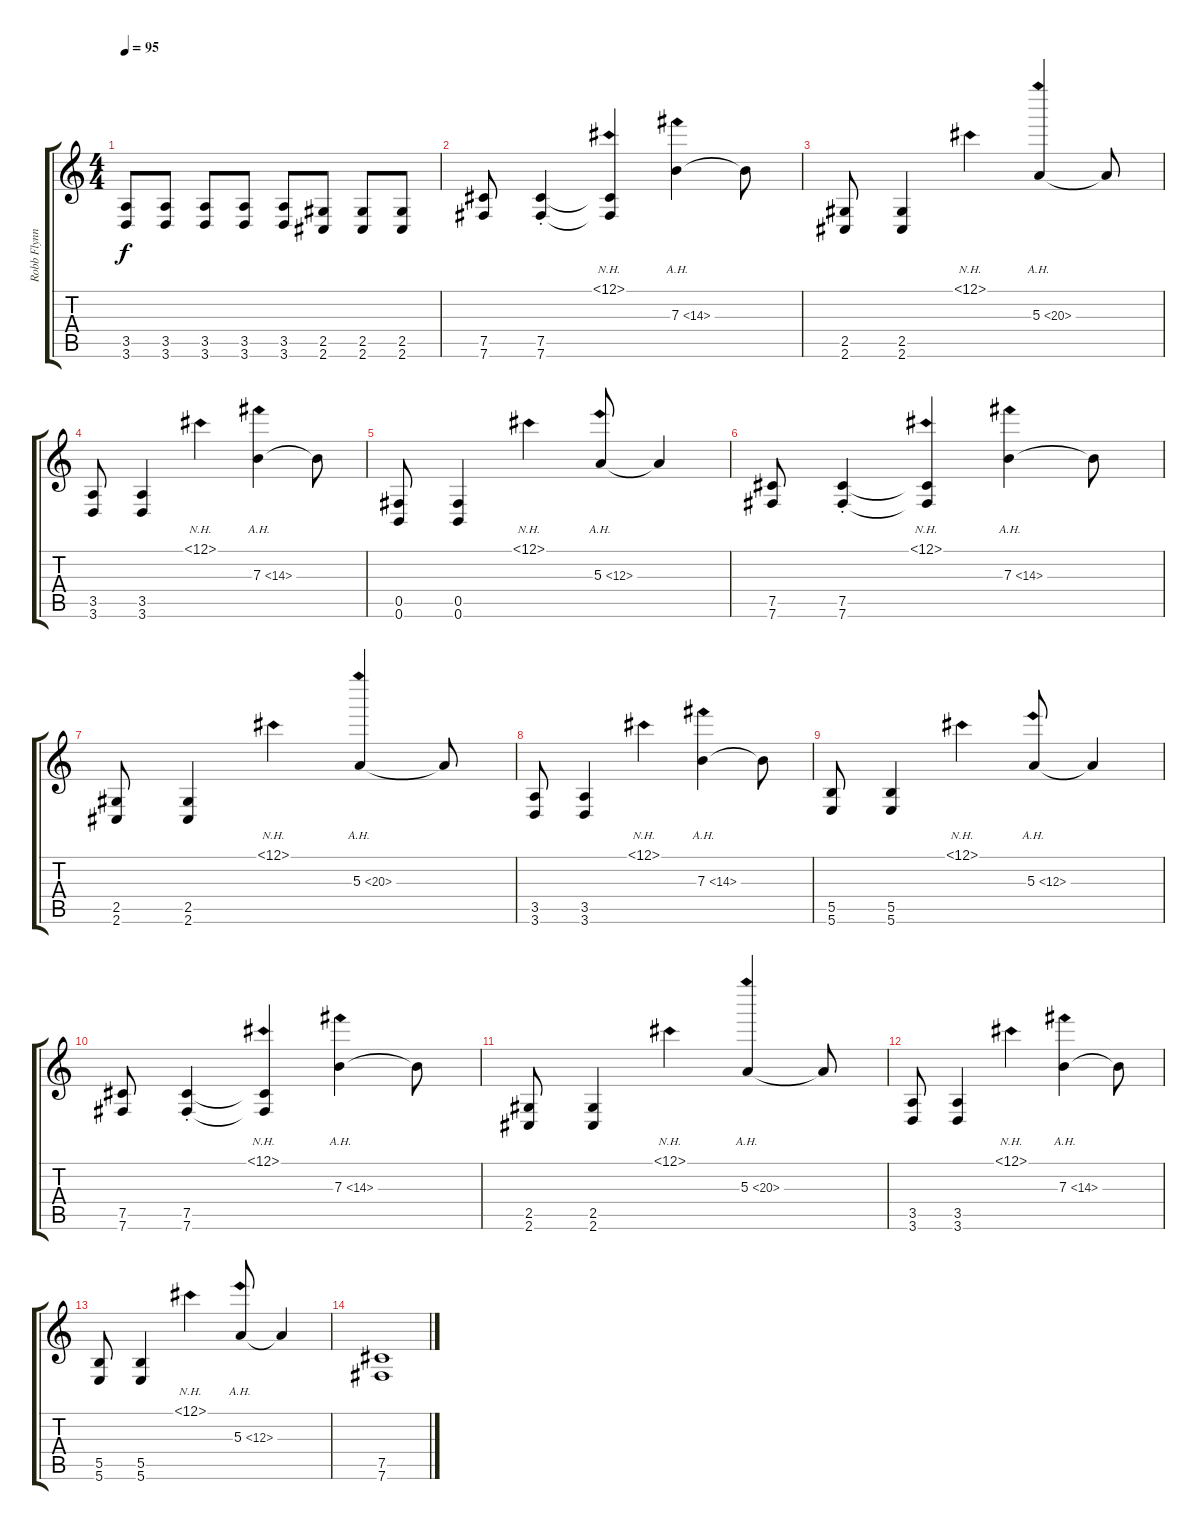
\track ("Robb Flynn" "Robb Flynn") {instrument distortionguitar}
\staff {score tabs}
\tuning (Db4 Ab3 E3 B2 Gb2 B1) {hide}
\ts (4 4)
\tempo 95
\clef g2
\ks c
(3.5 3.6).8{dy f} (3.5 3.6).8 (3.5 3.6).8 (3.5 3.6).8 (3.5 3.6).8 (2.5 2.6).8 (2.5 2.6).8 (2.5 2.6).8 |
(7.5 7.6).8 (7.5{st} 7.6{st}).4 (12.1{nh} 7.5{t} 7.6{t}).4 7.3{ah 7}.4 7.3{t}.8 |
(2.5 2.6).8 (2.5 2.6).4 12.1{nh}.4 5.3{ah 15}.4 5.3{t}.8 |
(3.5 3.6).8 (3.5 3.6).4 12.1{nh}.4 7.3{ah 7}.4 7.3{t}.8 |
(0.5 0.6).8 (0.5 0.6).4 12.1{nh}.4 5.3{ah 7}.8 5.3{t}.4 |
(7.5 7.6).8 (7.5{st} 7.6{st}).4 (12.1{nh} 7.5{t} 7.6{t}).4 7.3{ah 7}.4 7.3{t}.8 |
(2.5 2.6).8 (2.5 2.6).4 12.1{nh}.4 5.3{ah 15}.4 5.3{t}.8 |
(3.5 3.6).8 (3.5 3.6).4 12.1{nh}.4 7.3{ah 7}.4 7.3{t}.8 |
(5.5 5.6).8 (5.5 5.6).4 12.1{nh}.4 5.3{ah 7}.8 5.3{t}.4 |
(7.5 7.6).8 (7.5{st} 7.6{st}).4 (12.1{nh} 7.5{t} 7.6{t}).4 7.3{ah 7}.4 7.3{t}.8 |
(2.5 2.6).8 (2.5 2.6).4 12.1{nh}.4 5.3{ah 15}.4 5.3{t}.8 |
(3.5 3.6).8 (3.5 3.6).4 12.1{nh}.4 7.3{ah 7}.4 7.3{t}.8 |
(5.5 5.6).8 (5.5 5.6).4 12.1{nh}.4 5.3{ah 7}.8 5.3{t}.4 |
(7.5 7.6).1
